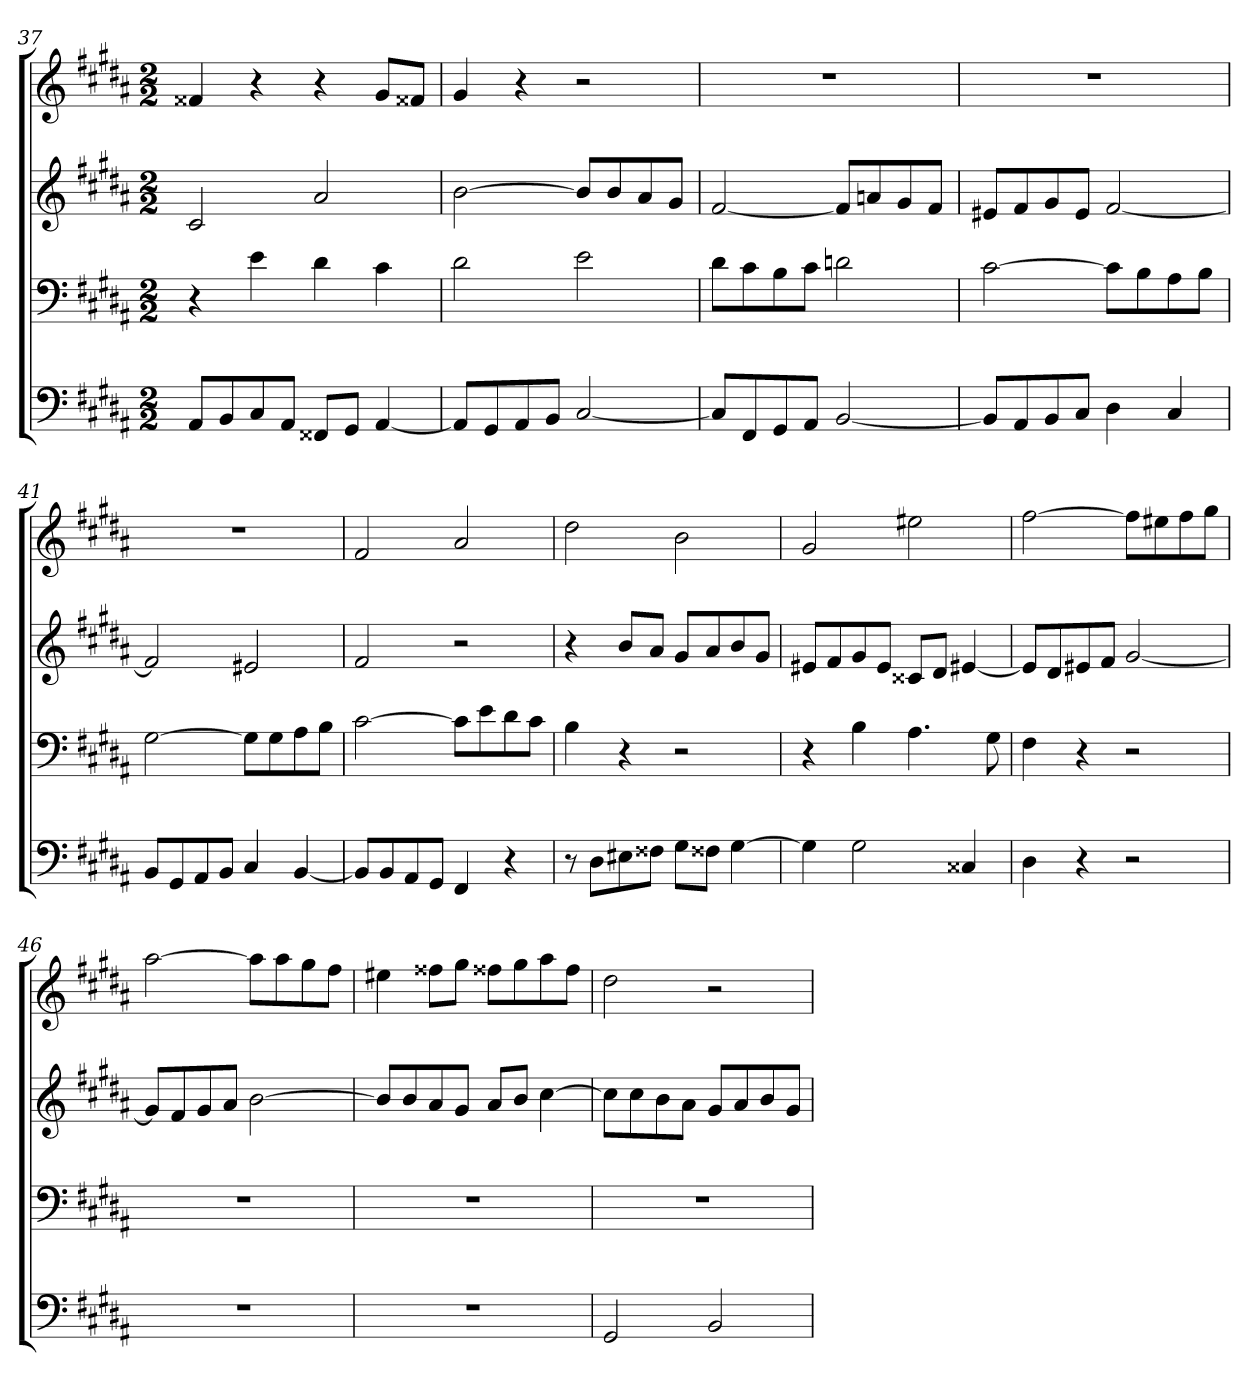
**kern	**kern	**kern	**kern
*part4	*part3	*part2	*part1
*staff4	*staff3	*staff2	*staff1
*clefF4	*clefF4	*clefG2	*clefG2
*k[f#c#g#d#a#]	*k[f#c#g#d#a#]	*k[f#c#g#d#a#]	*k[f#c#g#d#a#]
*M2/2	*M2/2	*M2/2	*M2/2
=37	=37	=37	=37
8AA#/L	4r	2c#	4f##X
8BB/	.	.	.
8C#/	4e	.	4r
8AA#/J	.	.	.
8FF##X/L	4d#	2a#	4r
8GG#/J	.	.	.
[4AA#	4c#	.	8g#/L
.	.	.	8f##X/J
=38	=38	=38	=38
8AA#/L]	2d#	[2b	4g#
8GG#/	.	.	.
8AA#/	.	.	4r
8BB/J	.	.	.
[2C#	2e	8b/L]	2r
.	.	8b/	.
.	.	8a#/	.
.	.	8g#/J	.
=39	=39	=39	=39
8C#/L]	8d#\L	[2f#	1r
8FF#/	8c#\	.	.
8GG#/	8B\	.	.
8AA#/J	8c#\J	.	.
[2BB	2dn	8f#/L]	.
.	.	8an/	.
.	.	8g#/	.
.	.	8f#/J	.
=40	=40	=40	=40
8BB/L]	[2c#	8e#X/L	1r
8AA#/	.	8f#/	.
8BB/	.	8g#/	.
8C#/J	.	8e#/J	.
4D#	8c#\L]	[2f#	.
.	8B\	.	.
4C#	8A#\	.	.
.	8B\J	.	.
=41	=41	=41	=41
8BB/L	[2G#	2f#]	1r
8GG#/	.	.	.
8AA#/	.	.	.
8BB/J	.	.	.
4C#	8G#\L]	2e#X	.
.	8G#\	.	.
[4BB	8A#\	.	.
.	8B\J	.	.
=42	=42	=42	=42
8BB/L]	[2c#	2f#	2f#
8BB/	.	.	.
8AA#/	.	.	.
8GG#/J	.	.	.
4FF#	8c#\L]	2r	2a#
.	8e\	.	.
4r	8d#\	.	.
.	8c#\J	.	.
=43	=43	=43	=43
8r	4B	4r	2dd#
8D#\L	.	.	.
8E#X\	4r	8b/L	.
8F##X\J	.	8a#/J	.
8G#\L	2r	8g#/L	2b
8F##X\J	.	8a#/	.
[4G#	.	8b/	.
.	.	8g#/J	.
=44	=44	=44	=44
4G#]	4r	8e#X/L	2g#
.	.	8f#/	.
2G#	4B	8g#/	.
.	.	8e#/J	.
.	4.A#	8c##X/L	2ee#X
.	.	8d#/J	.
4C##X	.	[4e#X	.
.	8G#	.	.
=45	=45	=45	=45
4D#	4F#	8e#/L]	[2ff#
.	.	8d#/	.
4r	4r	8e#X/	.
.	.	8f#/J	.
2r	2r	[2g#	8ff#\L]
.	.	.	8ee#X\
.	.	.	8ff#\
.	.	.	8gg#\J
=46	=46	=46	=46
1r	1r	8g#/L]	[2aa#
.	.	8f#/	.
.	.	8g#/	.
.	.	8a#/J	.
.	.	[2b	8aa#\L]
.	.	.	8aa#\
.	.	.	8gg#\
.	.	.	8ff#\J
=47	=47	=47	=47
1r	1r	8b/L]	4ee#X
.	.	8b/	.
.	.	8a#/	8ff##X\L
.	.	8g#/J	8gg#\J
.	.	8a#/L	8ff##X\L
.	.	8b/J	8gg#\
.	.	[4cc#	8aa#\
.	.	.	8ff##\J
=48	=48	=48	=48
2GG#	1r	8cc#\L]	2dd#
.	.	8cc#\	.
.	.	8b\	.
.	.	8a#\J	.
2BB	.	8g#/L	2r
.	.	8a#/	.
.	.	8b/	.
.	.	8g#/J	.
=	=	=	=
*-	*-	*-	*-
